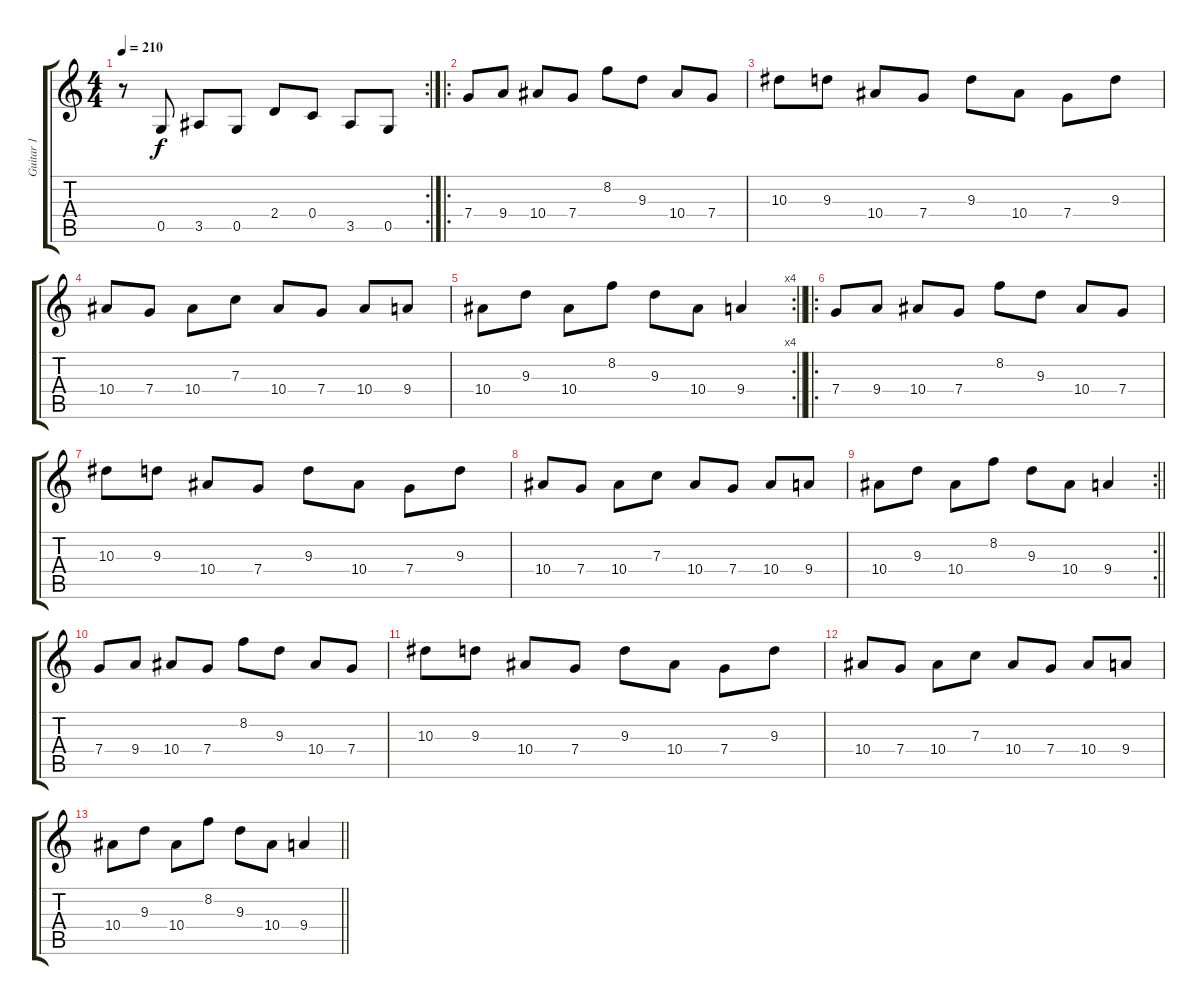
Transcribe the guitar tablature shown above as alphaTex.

\track ("Guitar 1" "Guitar 1") {instrument distortionguitar}
\staff {score tabs}
\tuning (D4 A3 F3 C3 G2 D2) {hide}
\rc 2
\ts (4 4)
\tempo 210
\clef g2
\ks c
r.8{dy f} 0.5.8 3.5.8 0.5.8 2.4.8 0.4.8 3.5.8 0.5.8 |
\ro
7.4.8 9.4.8 10.4.8 7.4.8 8.2.8 9.3.8 10.4.8 7.4.8 |
10.3.8 9.3.8 10.4.8 7.4.8 9.3.8 10.4.8 7.4.8 9.3.8 |
10.4.8 7.4.8 10.4.8 7.3.8 10.4.8 7.4.8 10.4.8 9.4.8 |
\rc 4
\barLineRight lightlight
10.4.8 9.3.8 10.4.8 8.2.8 9.3.8 10.4.8 9.4.4 |
\ro
7.4.8 9.4.8 10.4.8 7.4.8 8.2.8 9.3.8 10.4.8 7.4.8 |
10.3.8 9.3.8 10.4.8 7.4.8 9.3.8 10.4.8 7.4.8 9.3.8 |
10.4.8 7.4.8 10.4.8 7.3.8 10.4.8 7.4.8 10.4.8 9.4.8 |
\rc 2
\barLineRight lightlight
10.4.8 9.3.8 10.4.8 8.2.8 9.3.8 10.4.8 9.4.4 |
7.4.8 9.4.8 10.4.8 7.4.8 8.2.8 9.3.8 10.4.8 7.4.8 |
10.3.8 9.3.8 10.4.8 7.4.8 9.3.8 10.4.8 7.4.8 9.3.8 |
10.4.8 7.4.8 10.4.8 7.3.8 10.4.8 7.4.8 10.4.8 9.4.8 |
\barLineRight lightlight
10.4.8 9.3.8 10.4.8 8.2.8 9.3.8 10.4.8 9.4.4
